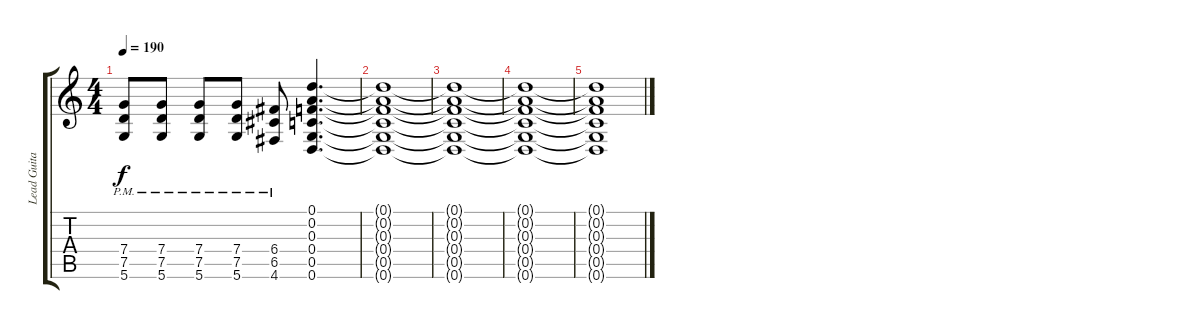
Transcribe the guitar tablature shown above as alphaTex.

\track ("Lead Guitar" "Lead Guita") {instrument overdrivenguitar}
\staff {score tabs}
\tuning (D4 A3 F3 C3 G2 D2) {hide}
\ts (4 4)
\tempo 190
\clef g2
\ks c
(7.4{pm} 7.5{pm} 5.6{pm}).8{dy f} (7.4{pm} 7.5{pm} 5.6{pm}).8 (7.4{pm} 7.5{pm} 5.6{pm}).8 (7.4{pm} 7.5{pm} 5.6{pm}).8 (6.4{pm} 6.5{pm} 4.6{pm}).8 (0.1 0.2 0.3 0.4 0.5 0.6).4{d} |
(0.1{t} 0.2{t} 0.3{t} 0.4{t} 0.5{t} 0.6{t}).1 |
(0.1{t} 0.2{t} 0.3{t} 0.4{t} 0.5{t} 0.6{t}).1 |
(0.1{t} 0.2{t} 0.3{t} 0.4{t} 0.5{t} 0.6{t}).1 |
(0.1{t} 0.2{t} 0.3{t} 0.4{t} 0.5{t} 0.6{t}).1
